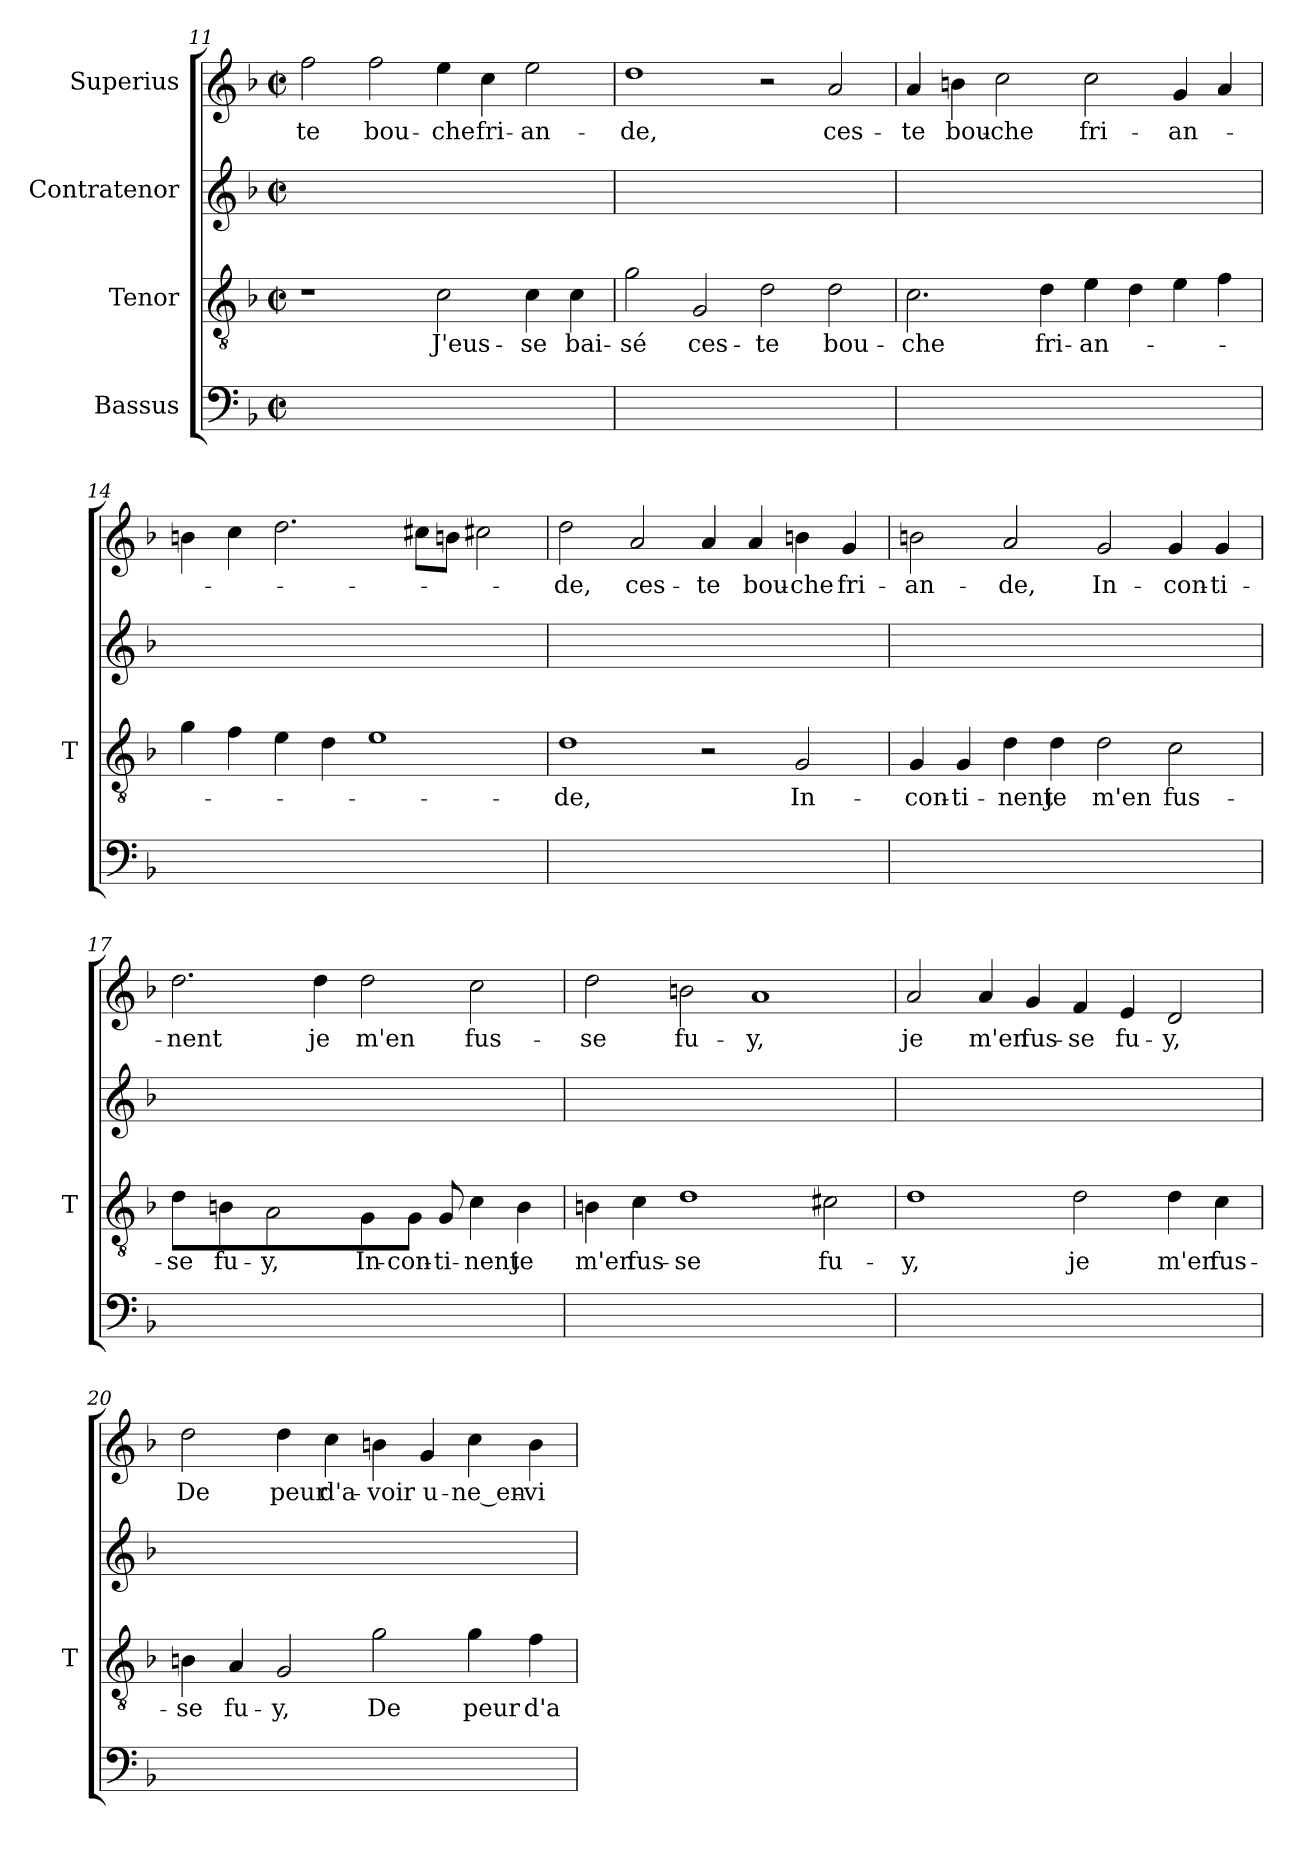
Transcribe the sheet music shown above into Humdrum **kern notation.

**kern	**kern	**text	**kern	**kern	**text
*part4	*part3	*part3	*part2	*part1	*part1
*staff4	*staff3	*staff3	*staff2	*staff1	*staff1
*I"Bassus	*I"Tenor	*	*I"Contratenor	*I"Superius	*
*	*I'T	*	*	*	*
*clefF4	*clefGv2	*	*clefG2	*clefG2	*
*k[b-]	*k[b-]	*	*k[b-]	*k[b-]	*
*F:	*F:	*	*F:	*F:	*
*M2/2	*M2/2	*	*M2/2	*M2/2	*
*met(c|)	*met(c|)	*	*met(c|)	*met(c|)	*
=11	=11	=11	=11	=11	=11
1ryy	1r	.	1ryy	2ff	-te
.	.	.	.	2ff	bou-
1ryy	2c	J'eus-	1ryy	4ee	-che
.	.	.	.	4cc	fri-
.	4c	-se	.	2ee	an-
.	4c	bai-	.	.	.
=12	=12	=12	=12	=12	=12
1ryy	2g	-sé	1ryy	1dd	-de,
.	2G	ces-	.	.	.
1ryy	2d	-te	1ryy	2r	.
.	2d	bou-	.	2a	ces-
=13	=13	=13	=13	=13	=13
1ryy	2.c	-che	1ryy	4a	-te
.	.	.	.	4b	bou-
.	.	.	.	2cc	-che
.	4d	fri-	.	.	.
1ryy	4e	an-	1ryy	2cc	fri-
.	4d	.	.	.	.
.	4e	.	.	4g	an-
.	4f	.	.	4a	.
!!LO:PB:g=z
=14	=14	=14	=14	=14	=14
1ryy	4g	.	1ryy	4b	.
.	4f	.	.	4cc	.
.	4e	.	.	2.dd	.
.	4d	.	.	.	.
1ryy	1e	.	1ryy	.	.
.	.	.	.	8cc#XL	.
.	.	.	.	8bnJ	.
.	.	.	.	2cc#X	.
=15	=15	=15	=15	=15	=15
1ryy	1d	-de,	1ryy	2dd	-de,
.	.	.	.	2a	ces-
1ryy	2r	.	1ryy	4a	-te
.	.	.	.	4a	bou-
.	2G	In-	.	4b	-che
.	.	.	.	4g	fri-
=16	=16	=16	=16	=16	=16
1ryy	4G	con-	1ryy	2b	an-
.	4G	ti-	.	.	.
.	4d	-nent	.	2a	-de,
.	4d	-je	.	.	.
1ryy	2d	-m'en	1ryy	2g	In-
.	2c	fus-	.	4g	con-
.	.	.	.	4g	ti-
=17	=17	=17	=17	=17	=17
1ryy	4d	-se	1ryy	2.dd	-nent
.	4B	fu-	.	.	.
.	2A	-y,	.	.	.
.	.	.	.	4dd	-je
1ryy	4G	In-	1ryy	2dd	-m'en
.	8GJ	con-	.	.	.
.	8G	ti-	.	.	.
.	4c	-nent	.	2cc	fus-
.	4B	-je	.	.	.
=18	=18	=18	=18	=18	=18
1ryy	4B	-m'en	1ryy	2dd	-se
.	4c	fus-	.	.	.
.	1d	-se	.	2b	fu-
1ryy	.	.	1ryy	1a	-y,
.	2c#X	fu-	.	.	.
=19	=19	=19	=19	=19	=19
1ryy	1d	-y,	1ryy	2a	-je
.	.	.	.	4a	-m'en
.	.	.	.	4g	fus-
1ryy	2d	-je	1ryy	4f	-se
.	.	.	.	4e	fu-
.	4d	-m'en	.	2d	-y,
.	4c	fus-	.	.	.
!!LO:PB:g=z
=20	=20	=20	=20	=20	=20
1ryy	4B	-se	1ryy	2dd	-De
.	4A	fu-	.	.	.
.	2G	-y,	.	4dd	-peur
.	.	.	.	4cc	d'a-
1ryy	2g	-De	1ryy	4b	-voir
.	.	.	.	4g	u-
.	4g	-peur	.	4cc	ne_en-
.	4f	d'a-	.	4b	vi-
=	=	=	=	=	=
*-	*-	*-	*-	*-	*-
